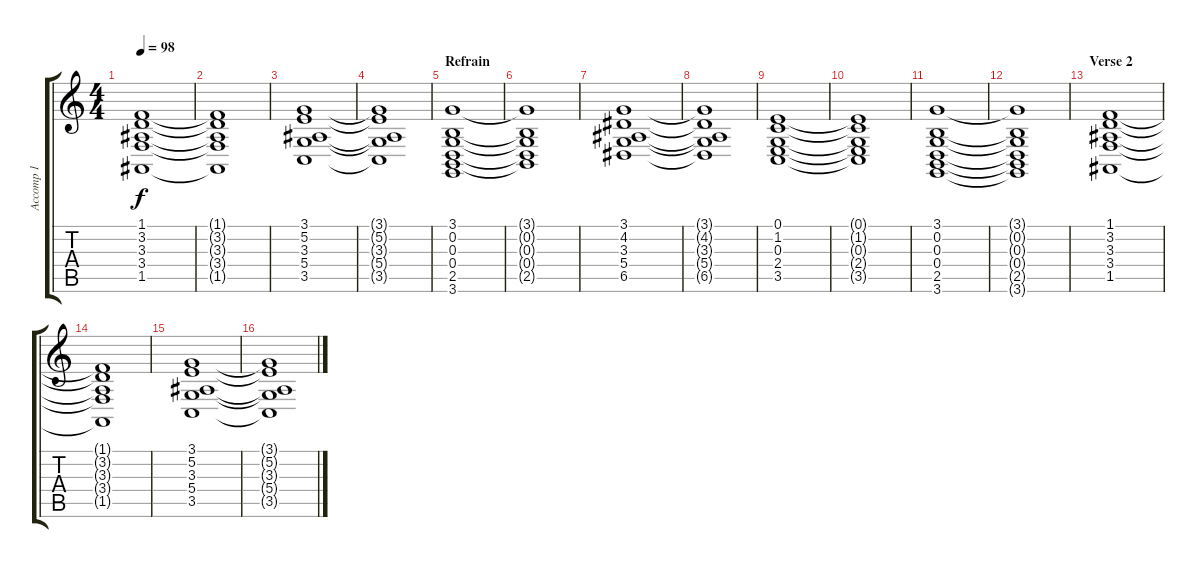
\track ("Accomp 1" "Accomp 1") {instrument lead2sawtooth}
\staff {score tabs}
\tuning (E4 B3 G3 D3 A2 E2) {hide}
\ts (4 4)
\tempo 98
\clef g2
\ks c
(1.1 3.2 3.3 3.4 1.5).1{dy f} |
(1.1{t} 3.2{t} 3.3{t} 3.4{t} 1.5{t}).1 |
(3.1 5.2 3.3 5.4 3.5).1 |
(3.1{t} 5.2{t} 3.3{t} 5.4{t} 3.5{t}).1 |
\section ("" "Refrain")
(3.1 0.2 0.3 0.4 2.5 3.6).1 |
(3.1{t} 0.2{t} 0.3{t} 0.4{t} 2.5{t}).1 |
(3.1 4.2 3.3 5.4 6.5).1 |
(3.1{t} 4.2{t} 3.3{t} 5.4{t} 6.5{t}).1 |
(0.1 1.2 0.3 2.4 3.5).1 |
(0.1{t} 1.2{t} 0.3{t} 2.4{t} 3.5{t}).1 |
(3.1 0.2 0.3 0.4 2.5 3.6).1 |
(3.1{t} 0.2{t} 0.3{t} 0.4{t} 2.5{t} 3.6{t}).1 |
\section ("" "Verse 2")
(1.1 3.2 3.3 3.4 1.5).1 |
(1.1{t} 3.2{t} 3.3{t} 3.4{t} 1.5{t}).1 |
(3.1 5.2 3.3 5.4 3.5).1 |
(3.1{t} 5.2{t} 3.3{t} 5.4{t} 3.5{t}).1
